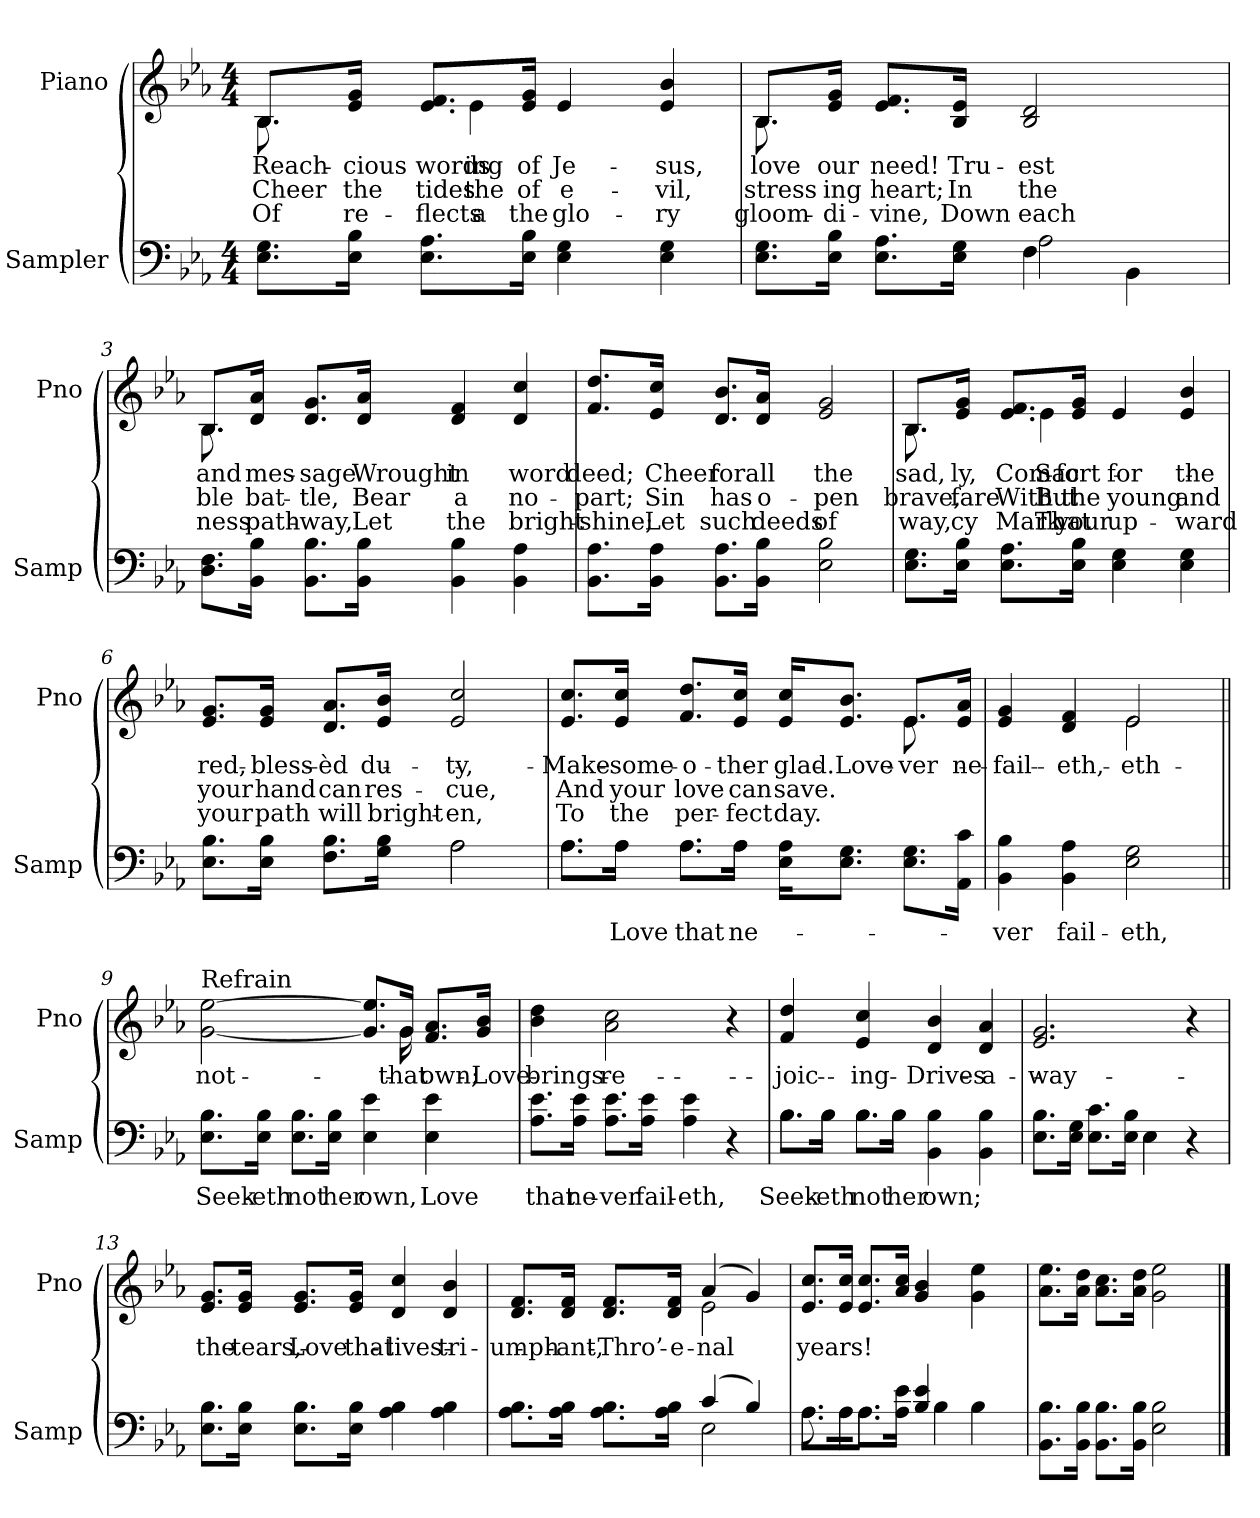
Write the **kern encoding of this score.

**kern	**text	**kern	**text	**text	**text
*part2	*part2	*part1	*part1	*part1	*part1
*staff2	*staff2	*staff1	*staff1	*staff1	*staff1
*I"Sampler	*	*I"Piano	*	*	*
*I'Samp	*	*I'Pno	*	*	*
*clefF4	*	*clefG2	*	*	*
*k[b-e-a-]	*	*k[b-e-a-]	*	*	*
*E-:	*	*E-:	*	*	*
*M4/4	*	*M4/4	*	*	*
=1	=1	=1	=1	=1	=1
*	*	*^	*	*	*
8.E-\ 8.G\L	.	8.B-/L	8.B-	Reach-	Cheer	Of
16E-\ 16B-\Jk	.	16e-/ 16g/Jk	8ryy	-cious	the	re-
8.E-\ 8.A-\L	.	8.e-/ 8.f/L	.	words	tides	-flects
.	.	.	4e-	-ing	the	a
16E-\ 16B-\Jk	.	16e-/ 16g/Jk	.	of	of	the
4E- 4G	.	4e-/	.	Je-	e-	glo-
.	.	.	4..ryy	.	.	.
4E- 4G	.	4e- 4b-	.	-sus,	-vil,	-ry
=2	=2	=2	=2	=2	=2	=2
*^	*	*	*	*	*	*
8.E-\ 8.G\L	2ryy	.	8.B-/L	8.B-	love	stress	gloom-
16E-\ 16B-\Jk	.	.	16e-/ 16g/Jk	2ryy	our	-ing	di-
8.E-\ 8.A-\L	.	.	8.e-/ 8.f/L	.	need!	heart;	-vine,
16E-\ 16G\Jk	.	.	16B-/ 16e-/Jk	.	Tru-	In	Down
4F\	2A-	.	2B- 2d	.	-est	the	each
.	.	.	.	4ryy	.	.	.
4BB-\	.	.	.	.	.	.	.
.	.	.	.	16ryy	.	.	.
*v	*v	*	*	*	*	*	*
=3	=3	=3	=3	=3	=3	=3
8.D\ 8.F\L	.	8.B-/L	8.B-	and	-ble	-ness
16BB-\ 16B-\Jk	.	16d/ 16a-/Jk	2ryy	mes-	bat-	path-
8.BB-\ 8.B-\L	.	8.d/ 8.g/L	.	-sage	-tle,	-way,
16BB-\ 16B-\Jk	.	16d/ 16a-/Jk	.	Wrought	Bear	Let
4BB- 4B-	.	4d 4f	.	in	a	the
.	.	.	4ryy	.	.	.
4BB- 4A-	.	4d 4cc	.	word	no-	bright-
.	.	.	16ryy	.	.	.
*	*	*v	*v	*	*	*
=4	=4	=4	=4	=4	=4
8.BB-\ 8.A-\L	.	8.f/ 8.dd/L	deed;	part;	shine;
16BB-\ 16A-\Jk	.	16e-/ 16cc/Jk	Cheer	Sin	Let
8.BB-\ 8.A-\L	.	8.d/ 8.b-/L	for	has	such
16BB-\ 16B-\Jk	.	16d/ 16a-/Jk	all	o-	deeds
2E- 2B-	.	2e- 2g	the	-pen	of
=5	=5	=5	=5	=5	=5
*	*	*^	*	*	*
8.E-\ 8.G\L	.	8.B-/L	8.B-	sad,	brave,	way,
16E-\ 16B-\Jk	.	16e-/ 16g/Jk	8ryy	-ly,	-fare	-cy
8.E-\ 8.A-\L	.	8.e-/ 8.f/L	.	Com-	With	Mark
.	.	.	4e-	Sac-	But	That
16E-\ 16B-\Jk	.	16e-/ 16g/Jk	.	-fort	the	your
4E- 4G	.	4e-/	.	for	young	up-
.	.	.	4..ryy	.	.	.
4E- 4G	.	4e- 4b-	.	the	and	-ward
*	*	*v	*v	*	*	*
=6	=6	=6	=6	=6	=6
*^	*	*	*	*	*
8.E-\ 8.B-\L	2ryy	.	8.e-/ 8.g/L	-red,	your	your
16E-\ 16B-\Jk	.	.	16e-/ 16g/Jk	bless-	hand	path
8.F\ 8.B-\L	.	.	8.d/ 8.a-/L	-èd	can	will
16G\ 16B-\Jk	.	.	16e-/ 16b-/Jk	du-	res-	bright-
2A-\	2A-	.	2e- 2cc	-ty,	-cue,	-en,
=7	=7	=7	=7	=7	=7	=7
*	*	*	*^	*	*	*
8.A-\L	8.A-\L	.	8.e-/ 8.cc/L	2.ryy	Make	And	To
16A-\Jk	16A-\Jk	Love	16e-/ 16cc/Jk	.	some	your	the
8.A-\L	8.A-\L	that	8.f/ 8.dd/L	.	o-	love	per-
16A-\Jk	16A-\Jk	ne-	16e-/ 16cc/Jk	.	-ther	can	-fect
16E-\ 16A-\KL	2ryy	.	16e-/ 16cc/KL	.	glad.	save.	day.
8.E-\ 8.G\J	.	.	8.e-/ 8.b-/J	.	Love	.	.
8.E-\ 8.G\L	.	.	8.e-/L	8.e-	-ver	.	.
16AA-\ 16c\Jk	.	.	16e-/ 16a-/Jk	16ryy	ne-	.	.
*v	*v	*	*	*	*	*	*
=8	=8	=8	=8	=8	=8	=8
4BB- 4B-	-ver	4e- 4g	2ryy	fail-	.	.
4BB- 4A-	fail-	4d 4f	.	-eth,	.	.
2E- 2G	-eth,	2e-/	2e-	-eth	.	.
=9||	=9||	=9||	=9||	=9||	=9||	=9||
!	!	!LO:TX:t=Refrain	!	!	!	!
8.E-\ 8.B-\L	Seek-	[2g\ [2ee-\	8.ryy	not	.	.
*	*	*v	*v	*	*	*
16E-\ 16B-\Jk	-eth	.	.	.	.
8.E-\ 8.B-\L	not	.	.	.	.
16E-\ 16B-\Jk	her	.	.	.	.
4E- 4e-	own,	8.g]/ 8.ee-]/L	.	.	.
*	*	*^	*	*	*
.	.	16g/Jk	16g	that	.	.
4E- 4e-	Love	8.f/ 8.a-/L	4ryy	own;	.	.
.	.	16g/ 16b-/Jk	.	Love	.	.
*	*	*v	*v	*	*	*
=10	=10	=10	=10	=10	=10
8.A-\ 8.e-\L	that	4b- 4dd	brings	.	.
16A-\ 16e-\Jk	ne-	.	.	.	.
8.A-\ 8.e-\L	-ver	2a- 2cc	re-	.	.
16A-\ 16e-\Jk	fail-	.	.	.	.
4A- 4e-	-eth,	.	.	.	.
4r	.	4r	.	.	.
=11	=11	=11	=11	=11	=11
*^	*	*	*	*	*
8.B-\L	8.B-\L	Seek-	4f 4dd	-joic-	.	.
16B-\Jk	16B-\Jk	-eth	.	.	.	.
8.B-\L	8.B-\L	not	4e- 4cc	-ing	.	.
16B-\Jk	16B-\Jk	her	.	.	.	.
4BB- 4B-	2ryy	own;	4d 4b-	Drives	.	.
4BB- 4B-	.	.	4d 4a-	a-	.	.
=12	=12	=12	=12	=12	=12	=12
8.E-\ 8.B-\L	2ryy	.	2.e- 2.g	-way	.	.
16E-\ 16G\Jk	.	.	.	.	.	.
8.E-\ 8.c\L	.	.	.	.	.	.
16E-\ 16B-\Jk	.	.	.	.	.	.
4E-\	4E-	.	.	.	.	.
4r	4ryy	.	4r	.	.	.
*v	*v	*	*	*	*	*
=13	=13	=13	=13	=13	=13
8.E-\ 8.B-\L	.	8.e-/ 8.g/L	the	.	.
16E-\ 16B-\Jk	.	16e-/ 16g/Jk	tears,	.	.
8.E-\ 8.B-\L	.	8.e-/ 8.g/L	Love	.	.
16E-\ 16B-\Jk	.	16e-/ 16g/Jk	that	.	.
4A- 4B-	.	4d 4cc	lives	.	.
4A- 4B-	.	4d 4b-	tri-	.	.
=14	=14	=14	=14	=14	=14
*^	*	*^	*	*	*
8.A-\ 8.B-\L	2ryy	.	8.d/ 8.f/L	2ryy	-umph-	.	.
16A-\ 16B-\Jk	.	.	16d/ 16f/Jk	.	-ant,	.	.
8.A-\ 8.B-\L	.	.	8.d/ 8.f/L	.	Thro’	.	.
16A-\ 16B-\Jk	.	.	16d/ 16f/Jk	.	e-	.	.
(4c/	2E-	.	(4a-/	2e-	-nal	.	.
4B-/)	.	.	4g/)	.	.	.	.
*	*	*	*v	*v	*	*	*
=15	=15	=15	=15	=15	=15	=15
8.A-\L	8.A-	.	8.e-/ 8.cc/L	years!	.	.
16A-\Jk	16A-\KL	.	16e-/ 16cc/Jk	.	.	.
8.A-\L	8.A-\J	.	8.e-/ 8.cc/L	.	.	.
16A-\ 16e-\Jk	8ryy	.	16a-/ 16cc/Jk	.	.	.
4B- 4e-	.	.	4g 4b-	.	.	.
.	4B-	.	.	.	.	.
4B-\	.	.	4g 4ee-	.	.	.
.	8.ryy	.	.	.	.	.
*v	*v	*	*	*	*	*
=16	=16	=16	=16	=16	=16
8.BB-\ 8.B-\L	.	8.a-\ 8.ee-\L	.	.	.
16BB-\ 16B-\Jk	.	16a-\ 16dd\Jk	.	.	.
8.BB-\ 8.B-\L	.	8.a-\ 8.cc\L	.	.	.
16BB-\ 16B-\Jk	.	16a-\ 16dd\Jk	.	.	.
2E- 2B-	.	2g 2ee-	.	.	.
==	==	==	==	==	==
*-	*-	*-	*-	*-	*-
